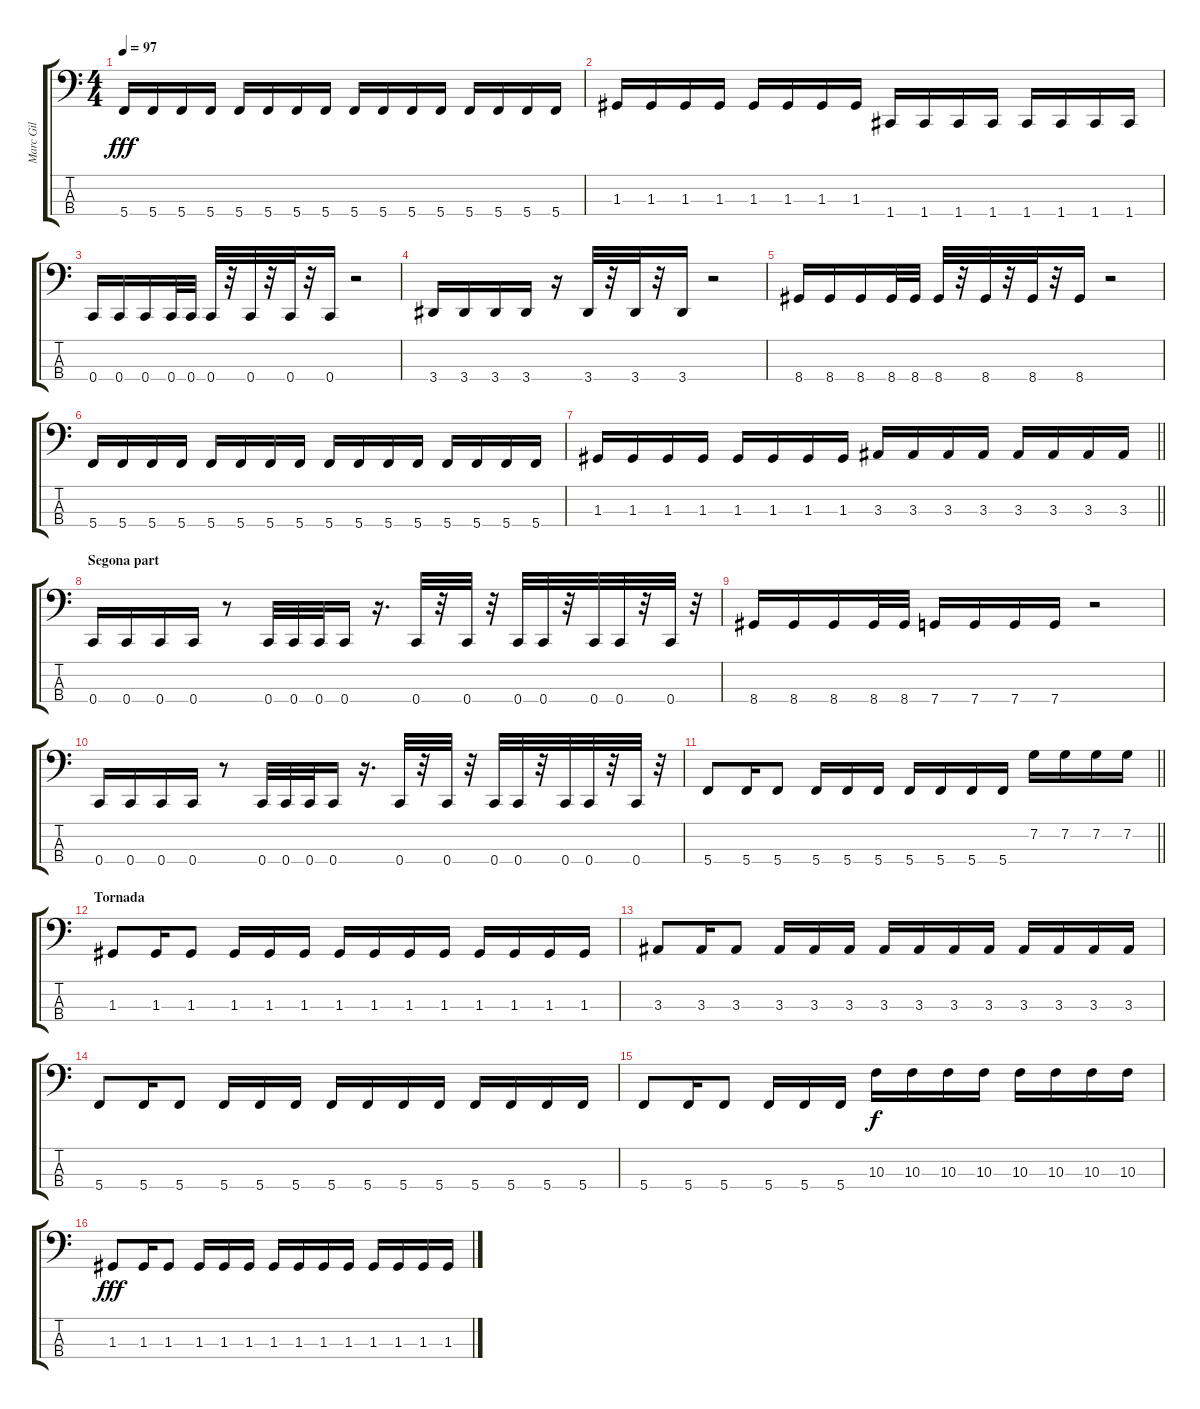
\track ("Marc Gil" "Marc Gil") {instrument electricbassfinger}
\staff {score tabs}
\tuning (F2 C2 G1 C1) {hide}
\ts (4 4)
\tempo 97
\clef f4
\ks c
5.4.16{dy fff} 5.4.16 5.4.16 5.4.16 5.4.16 5.4.16 5.4.16 5.4.16 5.4.16 5.4.16 5.4.16 5.4.16 5.4.16 5.4.16 5.4.16 5.4.16 |
1.3.16 1.3.16 1.3.16 1.3.16 1.3.16 1.3.16 1.3.16 1.3.16 1.4.16 1.4.16 1.4.16 1.4.16 1.4.16 1.4.16 1.4.16 1.4.16 |
0.4.16 0.4.16 0.4.16 0.4.32 0.4.32 0.4.32 r.32 0.4.32 r.32 0.4.32 r.32 0.4.16 r.2 |
3.4.16 3.4.16 3.4.16 3.4.16 r.16 3.4.32 r.32 3.4.32 r.32 3.4.16 r.2 |
8.4.16 8.4.16 8.4.16 8.4.32 8.4.32 8.4.32 r.32 8.4.32 r.32 8.4.32 r.32 8.4.16 r.2 |
5.4.16 5.4.16 5.4.16 5.4.16 5.4.16 5.4.16 5.4.16 5.4.16 5.4.16 5.4.16 5.4.16 5.4.16 5.4.16 5.4.16 5.4.16 5.4.16 |
\barLineRight lightlight
1.3.16 1.3.16 1.3.16 1.3.16 1.3.16 1.3.16 1.3.16 1.3.16 3.3.16 3.3.16 3.3.16 3.3.16 3.3.16 3.3.16 3.3.16 3.3.16 |
\section ("" "Segona part")
0.4.16{volume 15} 0.4.16 0.4.16 0.4.16 r.8 0.4.32 0.4.32 0.4.32 0.4.16 r.16{d} 0.4.32 r.32 0.4.32 r.32 0.4.32 0.4.32 r.32 0.4.32 0.4.32 r.32 0.4.32 r.32 |
8.4.16 8.4.16 8.4.16 8.4.32 8.4.32 7.4.16 7.4.16 7.4.16 7.4.16 r.2 |
0.4.16{volume 15} 0.4.16 0.4.16 0.4.16 r.8 0.4.32 0.4.32 0.4.32 0.4.16 r.16{d} 0.4.32 r.32 0.4.32 r.32 0.4.32 0.4.32 r.32 0.4.32 0.4.32 r.32 0.4.32 r.32 |
\barLineRight lightlight
5.4.8 5.4.16 5.4.8 5.4.16 5.4.16 5.4.16 5.4.16 5.4.16 5.4.16 5.4.16 7.2.16 7.2.16 7.2.16 7.2.16 |
\section ("" "Tornada")
1.3.8 1.3.16 1.3.8 1.3.16 1.3.16 1.3.16 1.3.16 1.3.16 1.3.16 1.3.16 1.3.16 1.3.16 1.3.16 1.3.16 |
3.3.8 3.3.16 3.3.8 3.3.16 3.3.16 3.3.16 3.3.16 3.3.16 3.3.16 3.3.16 3.3.16 3.3.16 3.3.16 3.3.16 |
5.4.8 5.4.16 5.4.8 5.4.16 5.4.16 5.4.16 5.4.16 5.4.16 5.4.16 5.4.16 5.4.16 5.4.16 5.4.16 5.4.16 |
5.4.8 5.4.16 5.4.8 5.4.16 5.4.16 5.4.16 10.3.16{dy f} 10.3.16 10.3.16 10.3.16 10.3.16 10.3.16 10.3.16 10.3.16 |
1.3.8{dy fff} 1.3.16 1.3.8 1.3.16 1.3.16 1.3.16 1.3.16 1.3.16 1.3.16 1.3.16 1.3.16 1.3.16 1.3.16 1.3.16
